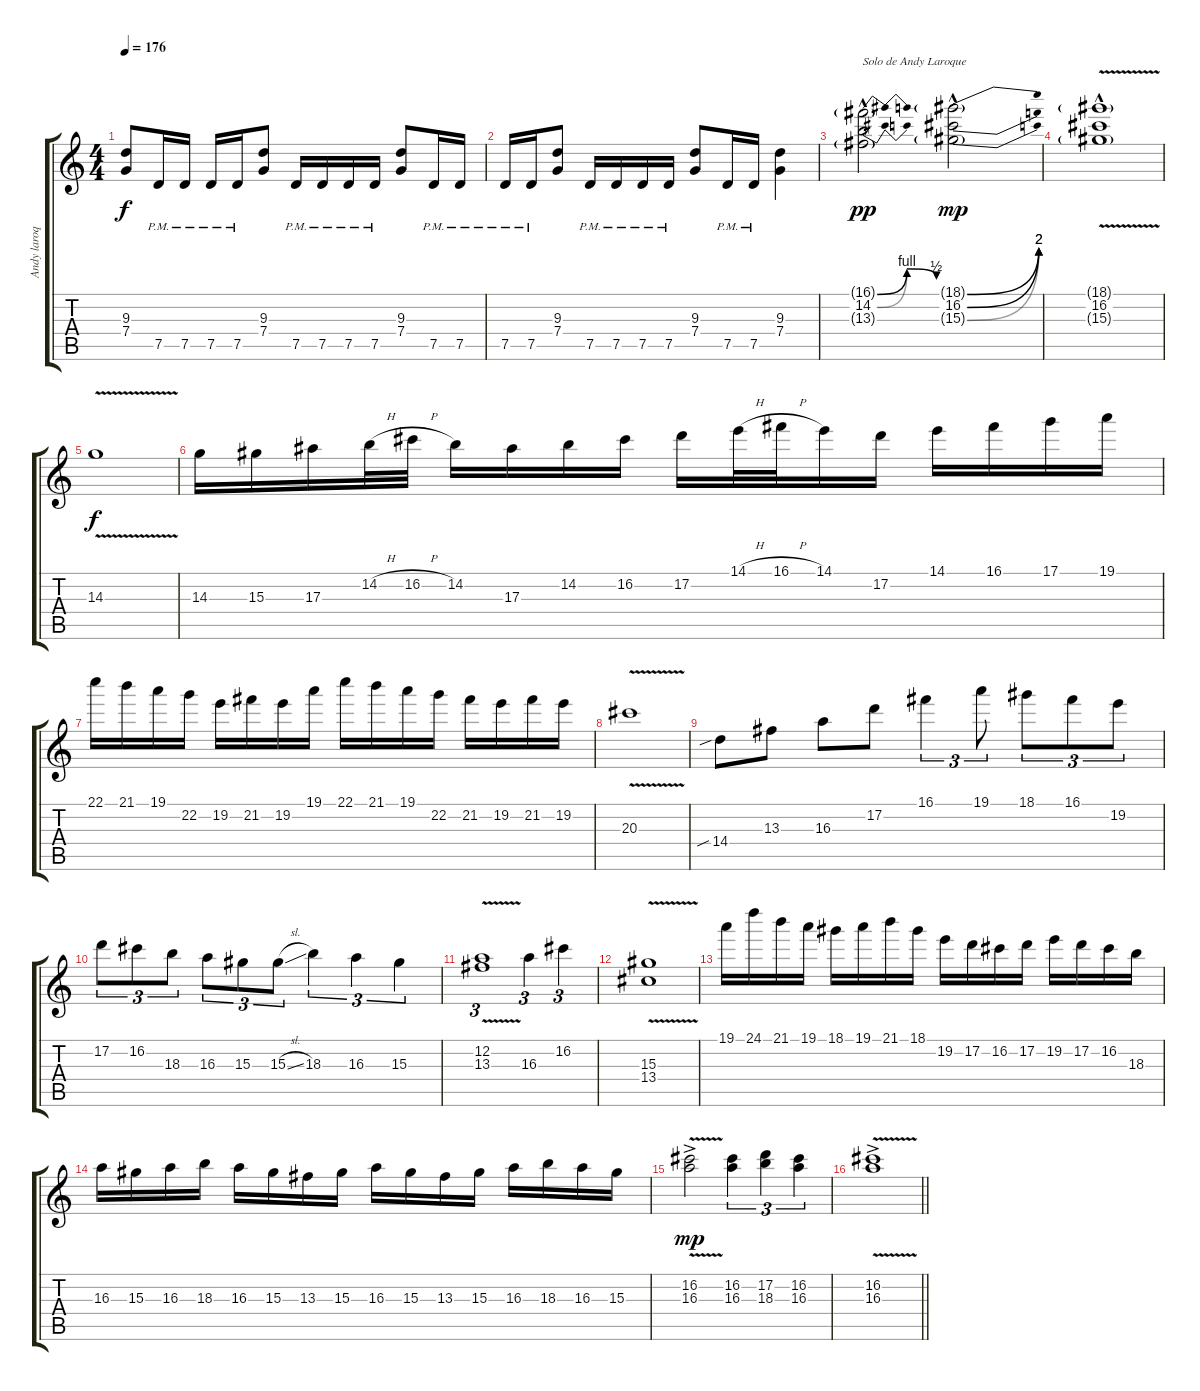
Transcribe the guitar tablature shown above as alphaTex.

\track ("Andy laroque" "Andy laroq") {instrument distortionguitar}
\staff {score tabs}
\tuning (D4 A3 F3 C3 G2 D2) {hide}
\ts (4 4)
\tempo 176
\clef g2
\ks c
(9.3 7.4).8{dy f} 7.5{pm}.16 7.5{pm}.16 7.5{pm}.16 7.5{pm}.16 (9.3 7.4).8 7.5{pm}.16 7.5{pm}.16 7.5{pm}.16 7.5{pm}.16 (9.3 7.4).8 7.5{pm}.16 7.5{pm}.16 |
7.5{pm}.16 7.5{pm}.16 (9.3 7.4).8 7.5{pm}.16 7.5{pm}.16 7.5{pm}.16 7.5{pm}.16 (9.3 7.4).8 7.5{pm}.16 7.5{pm}.16 (9.3 7.4).4 |
(16.1{be (bendrelease 0 0 10 4 15 4 60 2) g} 14.2{be (bendrelease 0 0 10 4 15 4 60 2) hac} 13.3{g}).2{txt "Solo de Andy Laroque" dy pp} (18.1{be (bend 0 0 60 8) g} 16.2{be (bend 0 0 60 8) hac} 15.3{be (bend 0 0 60 8) g}).2{dy mp} |
(18.1{v g} 16.2{v hac} 15.3{v g}).1 |
14.3{v}.1{dy f} |
14.3.16 15.3.16 17.3.16 14.2{h}.32 16.2{h}.32 14.2.16 17.3.16 14.2.16 16.2.16 17.2.16 14.1{h}.32 16.1{h}.32 14.1.16 17.2.16 14.1.16 16.1.16 17.1.16 19.1.16 |
22.1.16 21.1.16 19.1.16 22.2.16 19.2.16 21.2.16 19.2.16 19.1.16 22.1.16 21.1.16 19.1.16 22.2.16 21.2.16 19.2.16 21.2.16 19.2.16 |
20.3{v}.1 |
14.4{sib}.8 13.3.8 16.3.8 17.2.8 16.1.4{tu (3 2)} 19.1.8{tu (3 2)} 18.1.8{tu (3 2)} 16.1.8{tu (3 2)} 19.2.8{tu (3 2)} |
17.2.8{tu (3 2)} 16.2.8{tu (3 2)} 18.3.8{tu (3 2)} 16.3.8{tu (3 2)} 15.3.8{tu (3 2)} 15.3{sl}.8{tu (3 2)} 18.3.4{tu (3 2)} 16.3.4{tu (3 2)} 15.3.4{tu (3 2)} |
(12.2 13.3{v}).1{tu (3 2)} 16.3.4{tu (3 2)} 16.2.4{tu (3 2)} |
(15.3{v} 13.4{v}).1 |
19.1.16 24.1.16 21.1.16 19.1.16 18.1.16 19.1.16 21.1.16 18.1.16 19.2.16 17.2.16 16.2.16 17.2.16 19.2.16 17.2.16 16.2.16 18.3.16 |
16.3.16 15.3.16 16.3.16 18.3.16 16.3.16 15.3.16 13.3.16 15.3.16 16.3.16 15.3.16 13.3.16 15.3.16 16.3.16 18.3.16 16.3.16 15.3.16 |
(16.2{v ac} 16.3{v}).2{dy mp} (16.2 16.3).4{tu (3 2)} (17.2 18.3).4{tu (3 2)} (16.2 16.3).4{tu (3 2)} |
\barLineRight lightlight
(16.2{v ac} 16.3{v}).1
